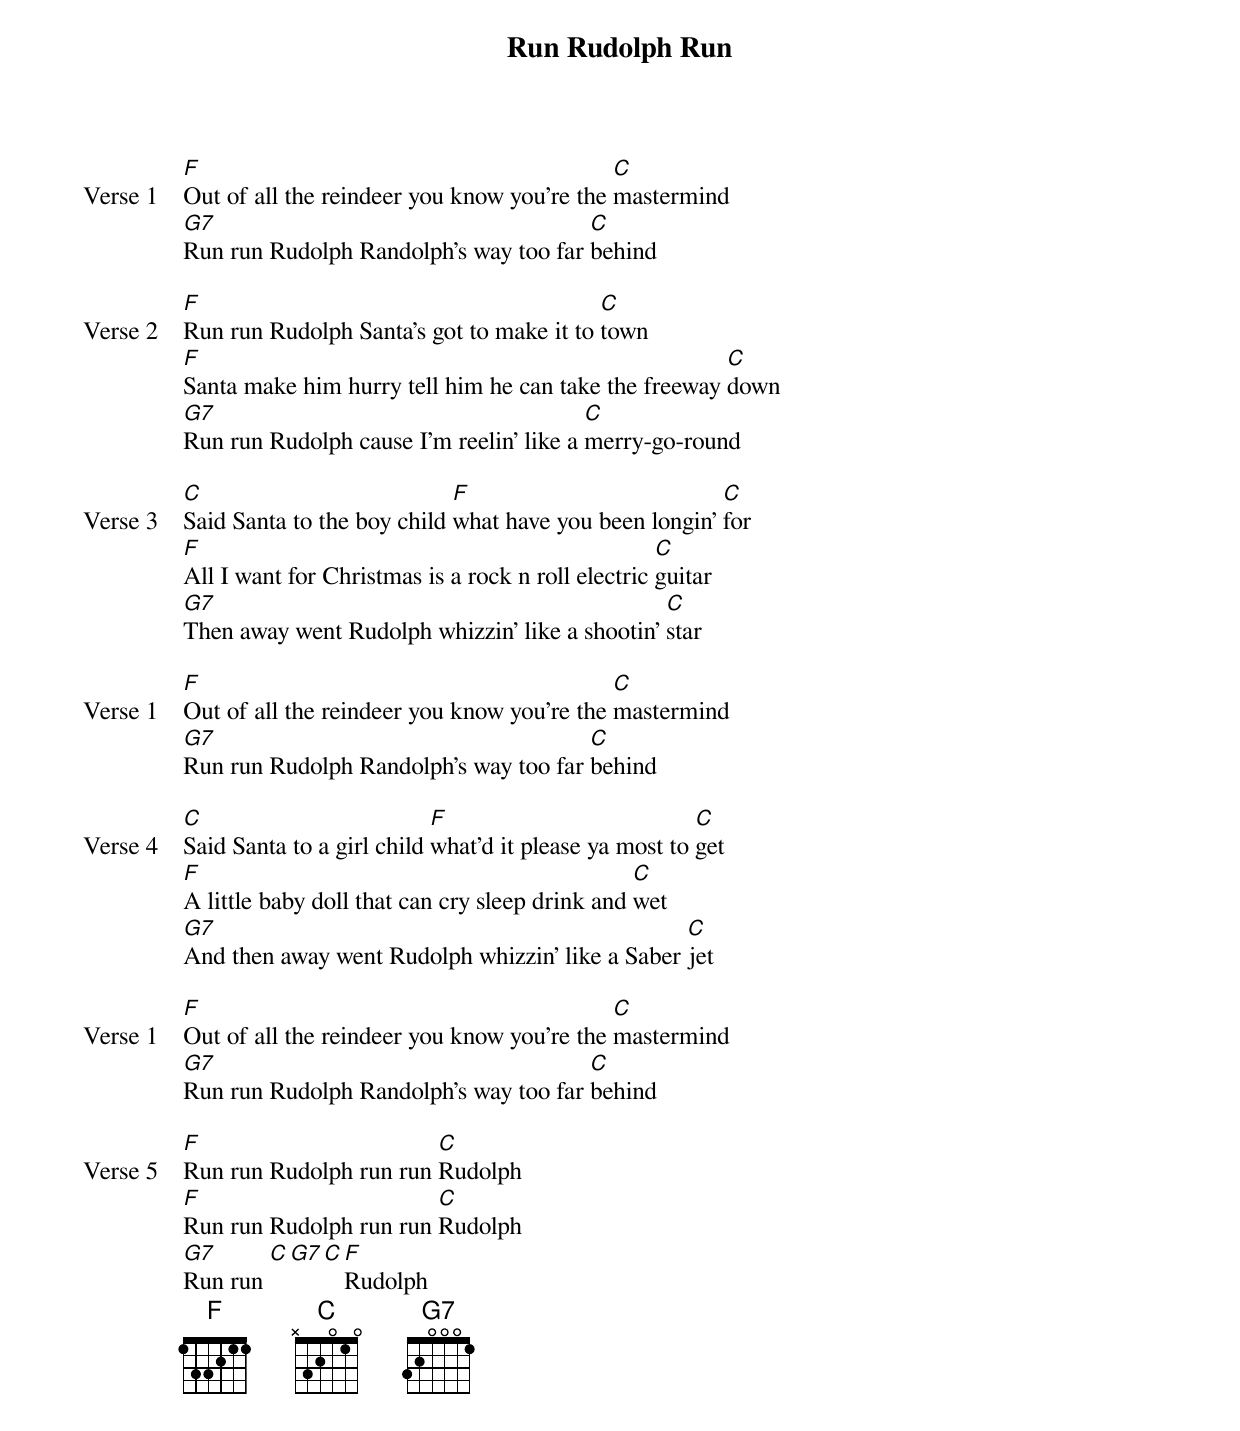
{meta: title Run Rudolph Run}
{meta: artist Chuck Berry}
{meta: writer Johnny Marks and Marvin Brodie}

{start_of_verse: Verse 1}
[F]Out of all the reindeer you know you're the [C]mastermind
[G7]Run run Rudolph Randolph's way too far [C]behind
{end_of_verse}

{start_of_verse: Verse 2}
[F]Run run Rudolph Santa's got to make it to [C]town
[F]Santa make him hurry tell him he can take the freeway [C]down
[G7]Run run Rudolph cause I'm reelin' like a [C]merry-go-round
{end_of_verse}

{start_of_verse: Verse 3}
[C]Said Santa to the boy child [F]what have you been longin' [C]for
[F]All I want for Christmas is a rock n roll electric [C]guitar
[G7]Then away went Rudolph whizzin' like a shootin' [C]star
{end_of_verse}

{start_of_verse: Verse 1}
[F]Out of all the reindeer you know you're the [C]mastermind
[G7]Run run Rudolph Randolph's way too far [C]behind
{end_of_verse}

{start_of_verse: Verse 4}
[C]Said Santa to a girl child [F]what'd it please ya most to [C]get
[F]A little baby doll that can cry sleep drink and [C]wet
[G7]And then away went Rudolph whizzin' like a Saber [C]jet
{end_of_verse}

{start_of_verse: Verse 1}
[F]Out of all the reindeer you know you're the [C]mastermind
[G7]Run run Rudolph Randolph's way too far [C]behind
{end_of_verse}

{start_of_verse: Verse 5}
[F]Run run Rudolph run run [C]Rudolph
[F]Run run Rudolph run run [C]Rudolph
[G7]Run run [C][G7][C][F]Rudolph
{end_of_verse}
